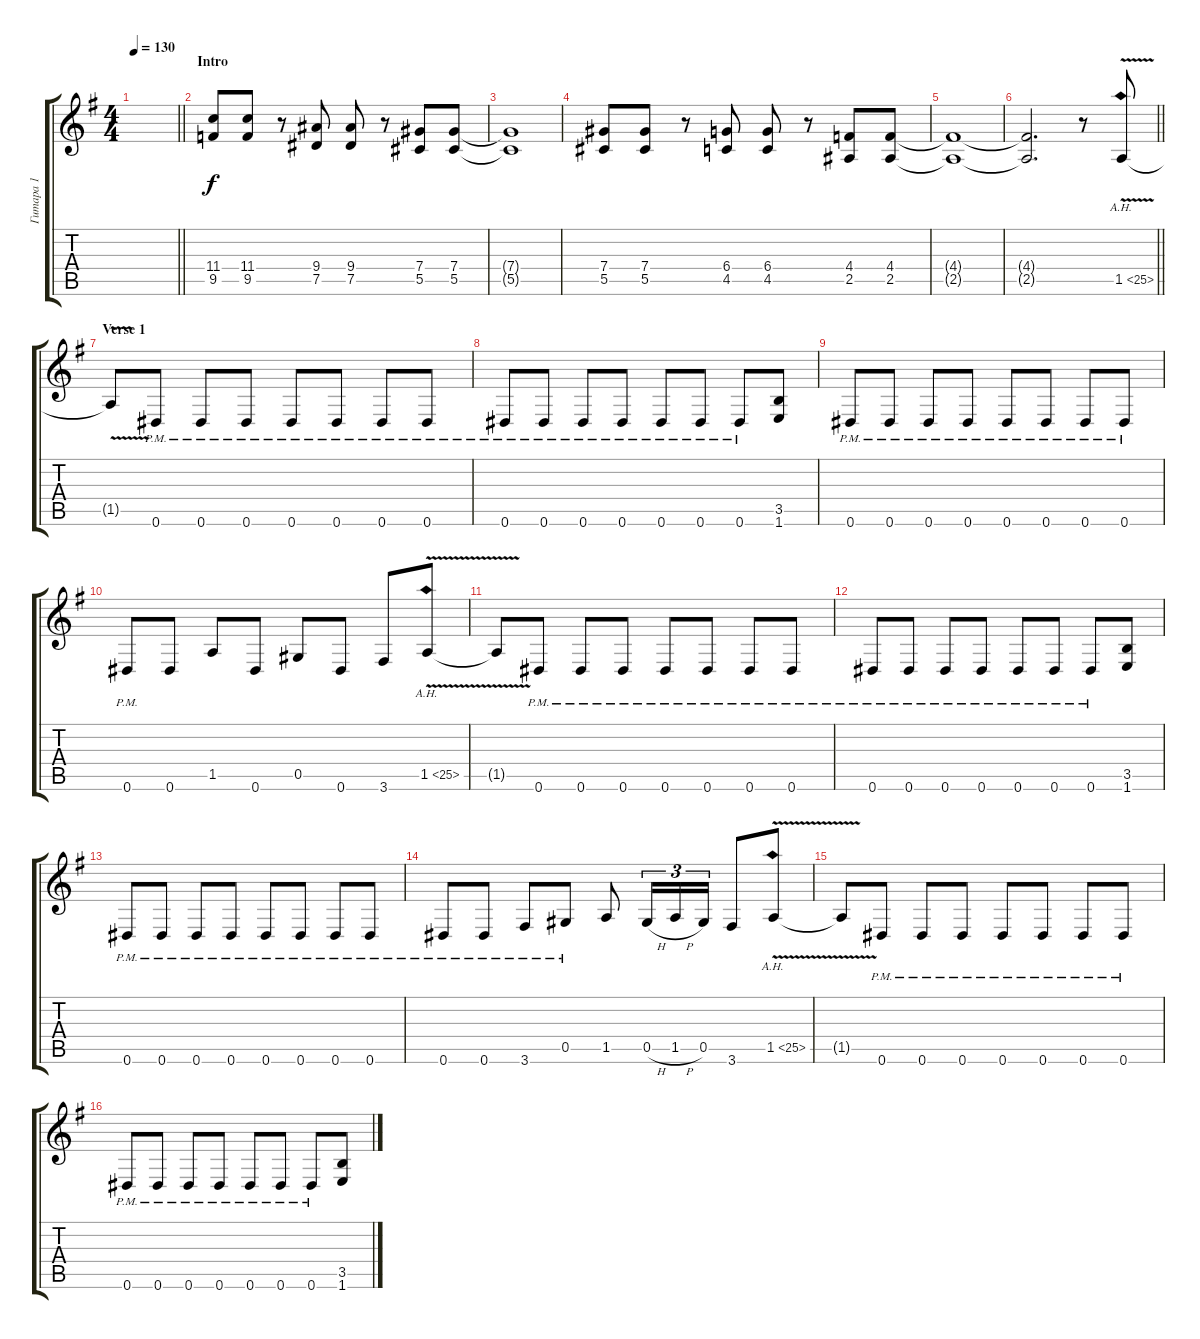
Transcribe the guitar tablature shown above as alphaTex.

\track ("Гитара 1" "Гитара 1") {instrument distortionguitar}
\staff {score tabs}
\tuning (Eb4 Bb3 Gb3 Db3 Ab2 Eb2) {hide}
\ts (4 4)
\tempo 130
\clef g2
\barLineRight lightlight
\ks eminor
|
\section ("" "Intro")
(11.4 9.5).8 (11.4 9.5).8 r.8 (9.4 7.5).8 (9.4 7.5).8 r.8 (7.4 5.5).8 (7.4 5.5).8 |
(7.4{t} 5.5{t}).1 |
(7.4 5.5).8 (7.4 5.5).8 r.8 (6.4 4.5).8 (6.4 4.5).8 r.8 (4.4 2.5).8 (4.4 2.5).8 |
(4.4{t} 2.5{t}).1 |
\barLineRight lightlight
(4.4{t} 2.5{t}).2{d} r.8 1.5{ah 24 v}.8 |
\section ("" "Verse 1")
1.5{t}.8 0.6{pm}.8 0.6{pm}.8 0.6{pm}.8 0.6{pm}.8 0.6{pm}.8 0.6{pm}.8 0.6{pm}.8 |
0.6{pm}.8 0.6{pm}.8 0.6{pm}.8 0.6{pm}.8 0.6{pm}.8 0.6{pm}.8 0.6{pm}.8 (3.5 1.6).8 |
0.6{pm}.8 0.6{pm}.8 0.6{pm}.8 0.6{pm}.8 0.6{pm}.8 0.6{pm}.8 0.6{pm}.8 0.6{pm}.8 |
0.6{pm}.8 0.6.8 1.5.8 0.6.8 0.5.8 0.6.8 3.6.8 1.5{ah 24 v}.8 |
1.5{t}.8 0.6{pm}.8 0.6{pm}.8 0.6{pm}.8 0.6{pm}.8 0.6{pm}.8 0.6{pm}.8 0.6{pm}.8 |
0.6{pm}.8 0.6{pm}.8 0.6{pm}.8 0.6{pm}.8 0.6{pm}.8 0.6{pm}.8 0.6{pm}.8 (3.5 1.6).8 |
0.6{pm}.8 0.6{pm}.8 0.6{pm}.8 0.6{pm}.8 0.6{pm}.8 0.6{pm}.8 0.6{pm}.8 0.6{pm}.8 |
0.6{pm}.8 0.6{pm}.8 3.6{pm}.8 0.5{pm}.8 1.5.8 0.5{h}.16{tu (3 2)} 1.5{h}.16{tu (3 2)} 0.5.16{tu (3 2)} 3.6.8 1.5{ah 24 v}.8 |
1.5{t}.8 0.6{pm}.8 0.6{pm}.8 0.6{pm}.8 0.6{pm}.8 0.6{pm}.8 0.6{pm}.8 0.6{pm}.8 |
0.6{pm}.8 0.6{pm}.8 0.6{pm}.8 0.6{pm}.8 0.6{pm}.8 0.6{pm}.8 0.6{pm}.8 (3.5 1.6).8
